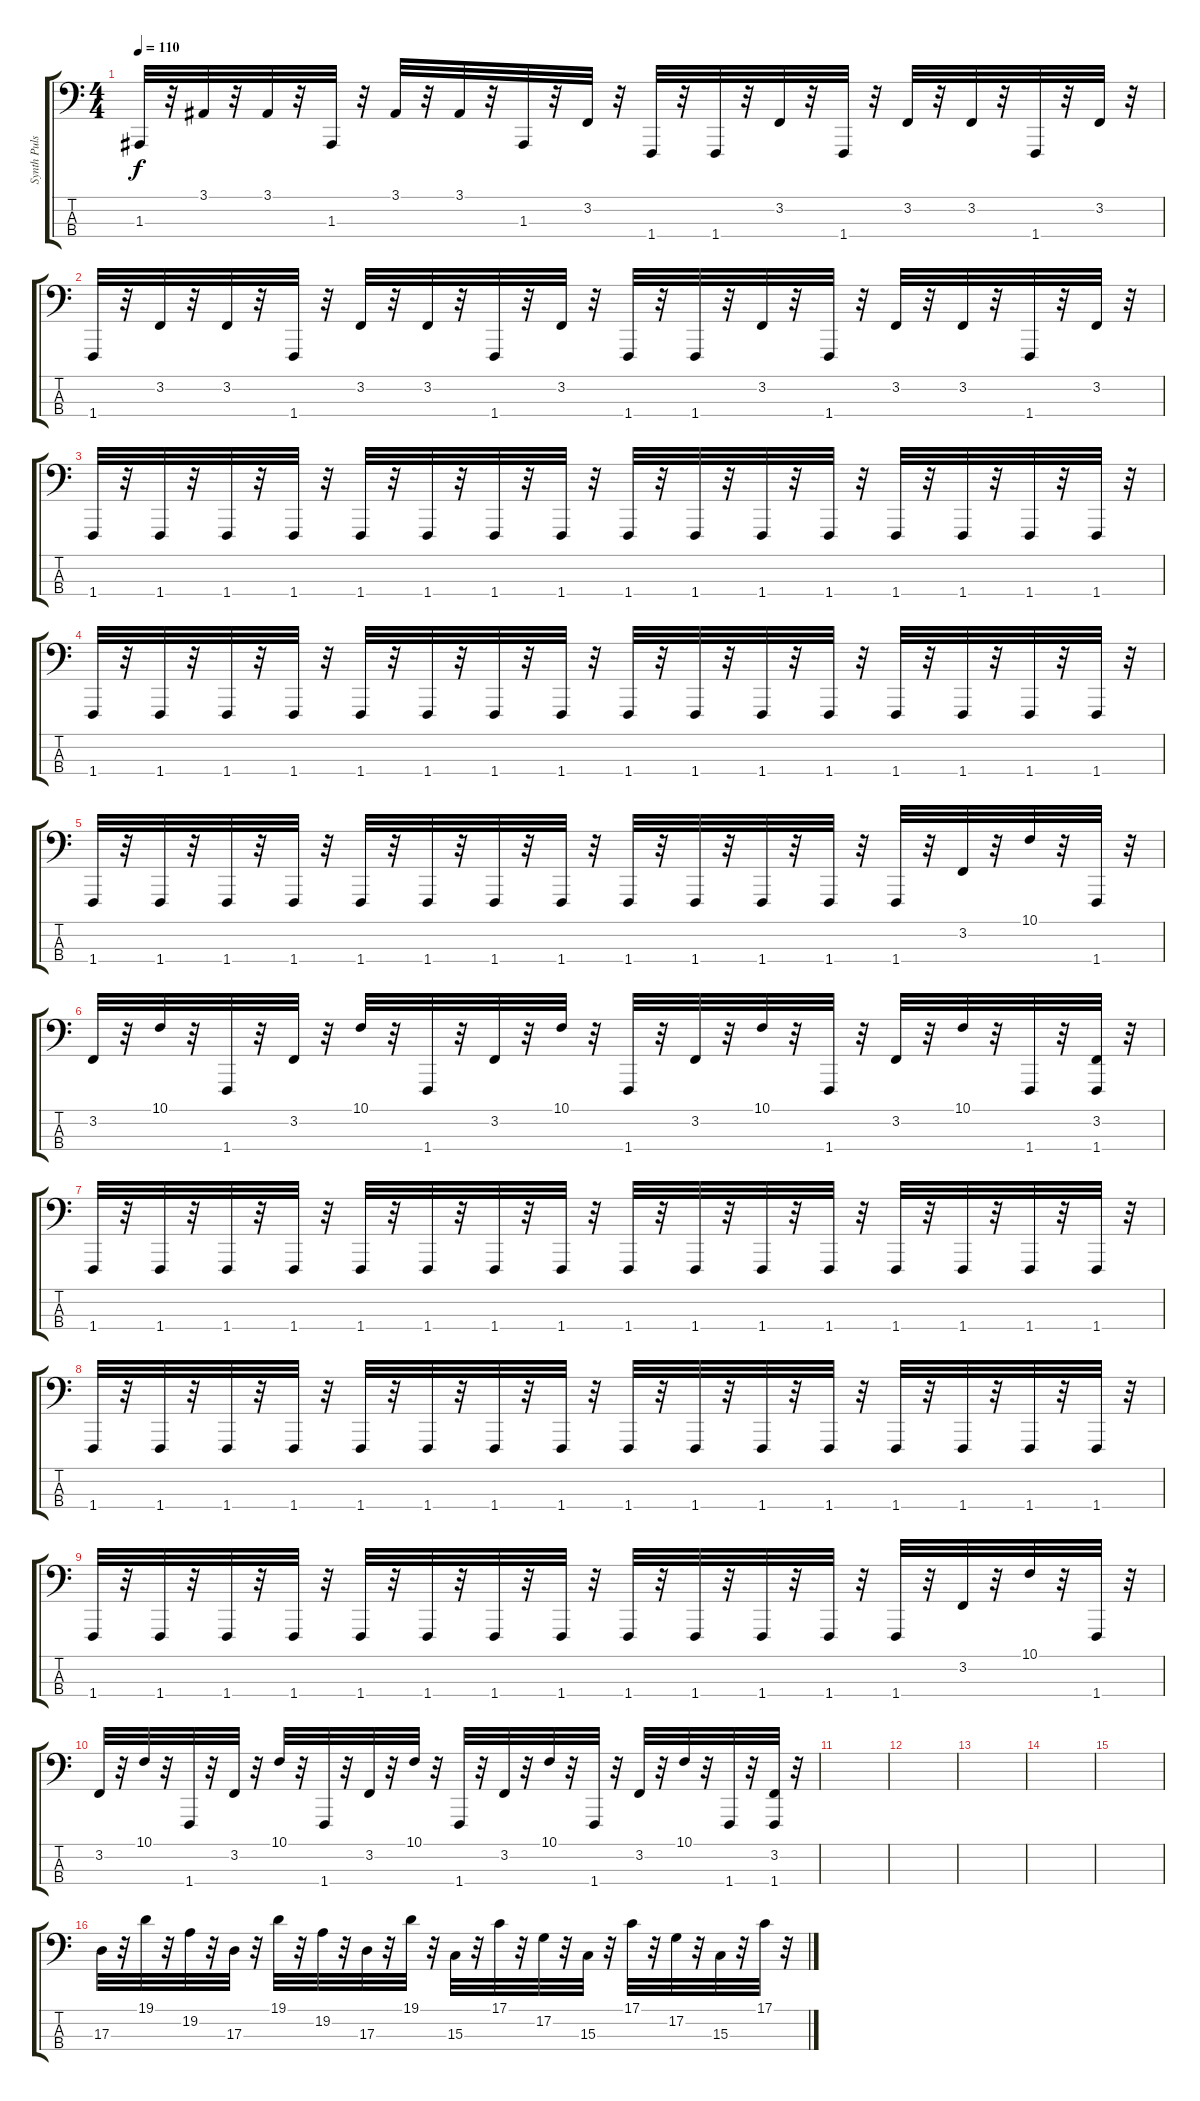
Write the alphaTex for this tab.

\track ("Synth Puls" "Synth Puls") {instrument lead8bassandlead}
\staff {score tabs}
\tuning (G2 D2 A1 E1) {hide}
\ts (4 4)
\tempo 110
\clef f4
\ks c
1.3.32{dy f} r.32 3.1.32 r.32 3.1.32 r.32 1.3.32 r.32 3.1.32 r.32 3.1.32 r.32 1.3.32 r.32 3.2.32 r.32 1.4.32 r.32 1.4.32 r.32 3.2.32 r.32 1.4.32 r.32 3.2.32 r.32 3.2.32 r.32 1.4.32 r.32 3.2.32 r.32 |
1.4.32 r.32 3.2.32 r.32 3.2.32 r.32 1.4.32 r.32 3.2.32 r.32 3.2.32 r.32 1.4.32 r.32 3.2.32 r.32 1.4.32 r.32 1.4.32 r.32 3.2.32 r.32 1.4.32 r.32 3.2.32 r.32 3.2.32 r.32 1.4.32 r.32 3.2.32 r.32 |
1.4.32 r.32 1.4.32 r.32 1.4.32 r.32 1.4.32 r.32 1.4.32 r.32 1.4.32 r.32 1.4.32 r.32 1.4.32 r.32 1.4.32 r.32 1.4.32 r.32 1.4.32 r.32 1.4.32 r.32 1.4.32 r.32 1.4.32 r.32 1.4.32 r.32 1.4.32 r.32 |
1.4.32 r.32 1.4.32 r.32 1.4.32 r.32 1.4.32 r.32 1.4.32 r.32 1.4.32 r.32 1.4.32 r.32 1.4.32 r.32 1.4.32 r.32 1.4.32 r.32 1.4.32 r.32 1.4.32 r.32 1.4.32 r.32 1.4.32 r.32 1.4.32 r.32 1.4.32 r.32 |
1.4.32 r.32 1.4.32 r.32 1.4.32 r.32 1.4.32 r.32 1.4.32 r.32 1.4.32 r.32 1.4.32 r.32 1.4.32 r.32 1.4.32 r.32 1.4.32 r.32 1.4.32 r.32 1.4.32 r.32 1.4.32 r.32 3.2.32 r.32 10.1.32 r.32 1.4.32 r.32 |
3.2.32 r.32 10.1.32 r.32 1.4.32 r.32 3.2.32 r.32 10.1.32 r.32 1.4.32 r.32 3.2.32 r.32 10.1.32 r.32 1.4.32 r.32 3.2.32 r.32 10.1.32 r.32 1.4.32 r.32 3.2.32 r.32 10.1.32 r.32 1.4.32 r.32 (3.2 1.4).32 r.32 |
1.4.32 r.32 1.4.32 r.32 1.4.32 r.32 1.4.32 r.32 1.4.32 r.32 1.4.32 r.32 1.4.32 r.32 1.4.32 r.32 1.4.32 r.32 1.4.32 r.32 1.4.32 r.32 1.4.32 r.32 1.4.32 r.32 1.4.32 r.32 1.4.32 r.32 1.4.32 r.32 |
1.4.32 r.32 1.4.32 r.32 1.4.32 r.32 1.4.32 r.32 1.4.32 r.32 1.4.32 r.32 1.4.32 r.32 1.4.32 r.32 1.4.32 r.32 1.4.32 r.32 1.4.32 r.32 1.4.32 r.32 1.4.32 r.32 1.4.32 r.32 1.4.32 r.32 1.4.32 r.32 |
1.4.32 r.32 1.4.32 r.32 1.4.32 r.32 1.4.32 r.32 1.4.32 r.32 1.4.32 r.32 1.4.32 r.32 1.4.32 r.32 1.4.32 r.32 1.4.32 r.32 1.4.32 r.32 1.4.32 r.32 1.4.32 r.32 3.2.32 r.32 10.1.32 r.32 1.4.32 r.32 |
3.2.32 r.32 10.1.32 r.32 1.4.32 r.32 3.2.32 r.32 10.1.32 r.32 1.4.32 r.32 3.2.32 r.32 10.1.32 r.32 1.4.32 r.32 3.2.32 r.32 10.1.32 r.32 1.4.32 r.32 3.2.32 r.32 10.1.32 r.32 1.4.32 r.32 (3.2 1.4).32 r.32 |
|
|
|
|
|
17.3.32 r.32 19.1.32 r.32 19.2.32 r.32 17.3.32 r.32 19.1.32 r.32 19.2.32 r.32 17.3.32 r.32 19.1.32 r.32 15.3.32 r.32 17.1.32 r.32 17.2.32 r.32 15.3.32 r.32 17.1.32 r.32 17.2.32 r.32 15.3.32 r.32 17.1.32 r.32
